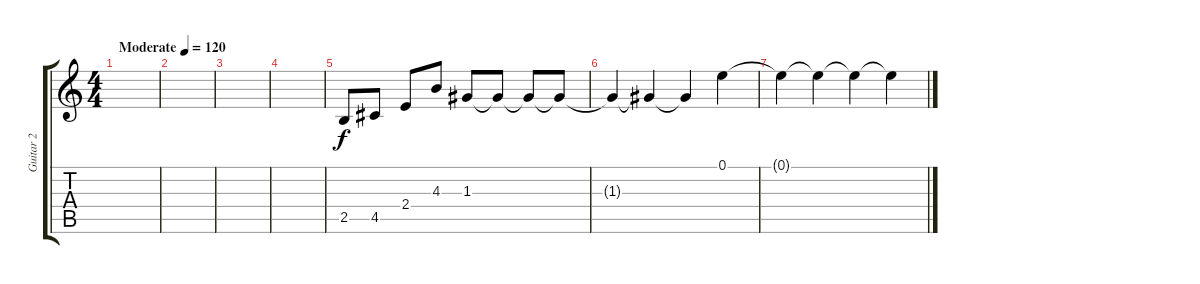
\track ("Guitar 2" "Guitar 2") {instrument acousticguitarsteel}
\staff {score tabs}
\tuning (E4 B3 G3 D3 A2 E2) {hide}
\ts (4 4)
\tempo (120 "Moderate")
\clef g2
\ks c
|
|
|
|
2.5.8 4.5.8 2.4.8 4.3.8 1.3.8 1.3{t}.8 1.3{t}.8 1.3{t}.8 |
1.3{t}.4 1.3{t}.4 1.3{t}.4 0.1.4 |
0.1{t}.4 0.1{t}.4 0.1{t}.4 0.1{t}.4
